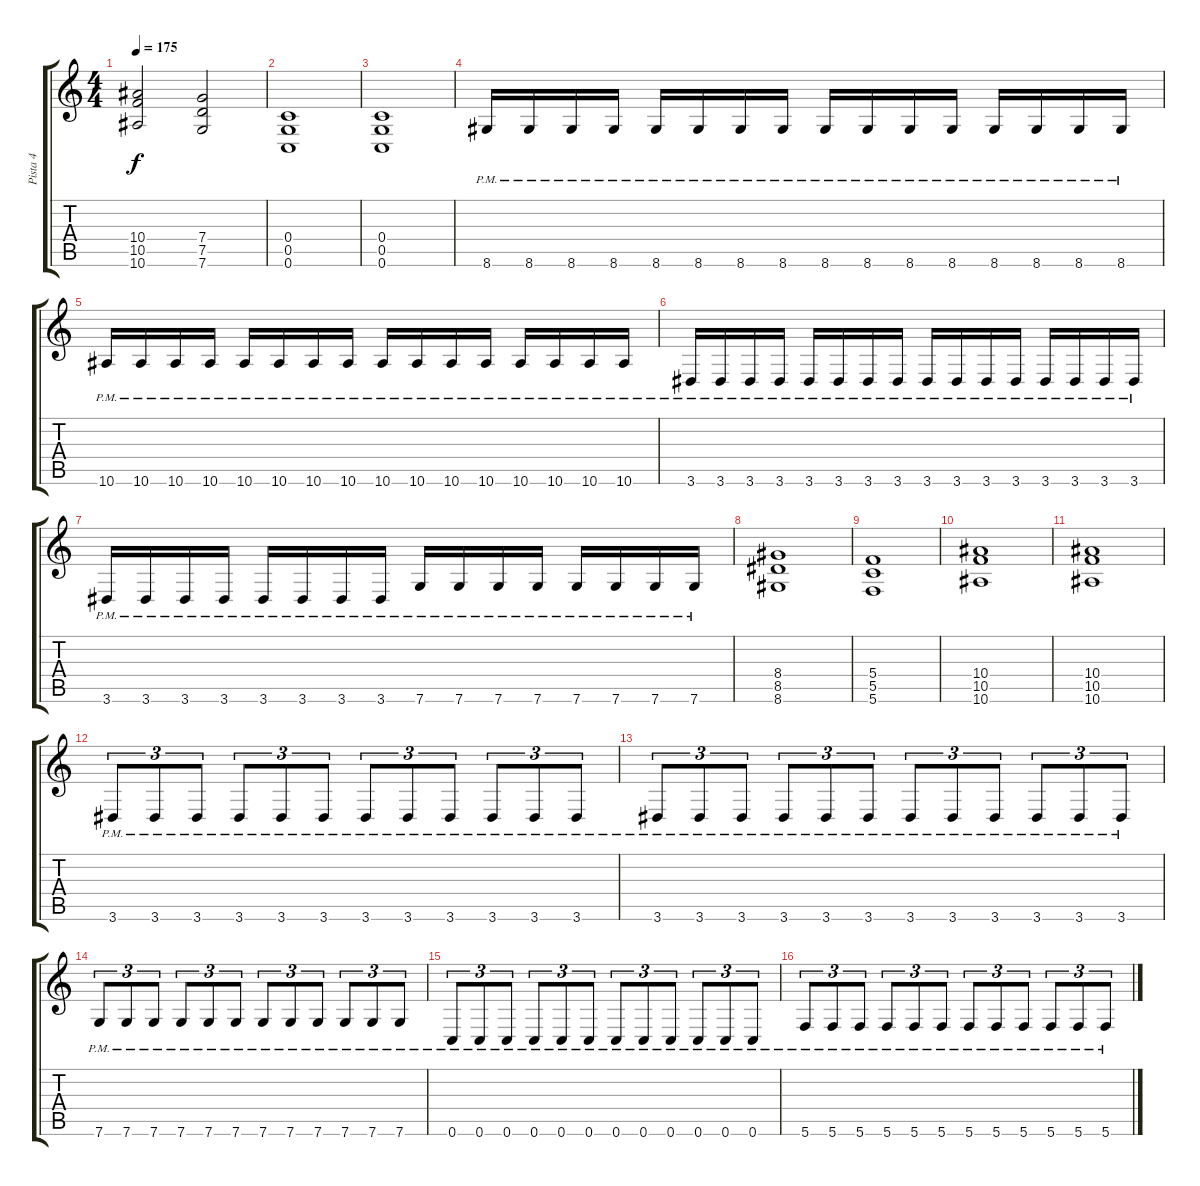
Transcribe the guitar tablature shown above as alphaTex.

\track ("Pista 4" "Pista 4") {instrument distortionguitar}
\staff {score tabs}
\tuning (E4 C4 G3 C3 G2 C2) {hide}
\ts (4 4)
\tempo 175
\clef g2
\ks c
(10.4 10.5 10.6).2{dy f} (7.4 7.5 7.6).2 |
(0.4 0.5 0.6).1 |
(0.4 0.5 0.6).1 |
8.6{pm}.16 8.6{pm}.16 8.6{pm}.16 8.6{pm}.16 8.6{pm}.16 8.6{pm}.16 8.6{pm}.16 8.6{pm}.16 8.6{pm}.16 8.6{pm}.16 8.6{pm}.16 8.6{pm}.16 8.6{pm}.16 8.6{pm}.16 8.6{pm}.16 8.6{pm}.16 |
10.6{pm}.16 10.6{pm}.16 10.6{pm}.16 10.6{pm}.16 10.6{pm}.16 10.6{pm}.16 10.6{pm}.16 10.6{pm}.16 10.6{pm}.16 10.6{pm}.16 10.6{pm}.16 10.6{pm}.16 10.6{pm}.16 10.6{pm}.16 10.6{pm}.16 10.6{pm}.16 |
3.6{pm}.16 3.6{pm}.16 3.6{pm}.16 3.6{pm}.16 3.6{pm}.16 3.6{pm}.16 3.6{pm}.16 3.6{pm}.16 3.6{pm}.16 3.6{pm}.16 3.6{pm}.16 3.6{pm}.16 3.6{pm}.16 3.6{pm}.16 3.6{pm}.16 3.6{pm}.16 |
3.6{pm}.16 3.6{pm}.16 3.6{pm}.16 3.6{pm}.16 3.6{pm}.16 3.6{pm}.16 3.6{pm}.16 3.6{pm}.16 7.6{pm}.16 7.6{pm}.16 7.6{pm}.16 7.6{pm}.16 7.6{pm}.16 7.6{pm}.16 7.6{pm}.16 7.6{pm}.16 |
(8.4 8.5 8.6).1 |
(5.4 5.5 5.6).1 |
(10.4 10.5 10.6).1 |
(10.4 10.5 10.6).1 |
3.6{pm}.8{tu (3 2)} 3.6{pm}.8{tu (3 2)} 3.6{pm}.8{tu (3 2)} 3.6{pm}.8{tu (3 2)} 3.6{pm}.8{tu (3 2)} 3.6{pm}.8{tu (3 2)} 3.6{pm}.8{tu (3 2)} 3.6{pm}.8{tu (3 2)} 3.6{pm}.8{tu (3 2)} 3.6{pm}.8{tu (3 2)} 3.6{pm}.8{tu (3 2)} 3.6{pm}.8{tu (3 2)} |
3.6{pm}.8{tu (3 2)} 3.6{pm}.8{tu (3 2)} 3.6{pm}.8{tu (3 2)} 3.6{pm}.8{tu (3 2)} 3.6{pm}.8{tu (3 2)} 3.6{pm}.8{tu (3 2)} 3.6{pm}.8{tu (3 2)} 3.6{pm}.8{tu (3 2)} 3.6{pm}.8{tu (3 2)} 3.6{pm}.8{tu (3 2)} 3.6{pm}.8{tu (3 2)} 3.6{pm}.8{tu (3 2)} |
7.6{pm}.8{tu (3 2)} 7.6{pm}.8{tu (3 2)} 7.6{pm}.8{tu (3 2)} 7.6{pm}.8{tu (3 2)} 7.6{pm}.8{tu (3 2)} 7.6{pm}.8{tu (3 2)} 7.6{pm}.8{tu (3 2)} 7.6{pm}.8{tu (3 2)} 7.6{pm}.8{tu (3 2)} 7.6{pm}.8{tu (3 2)} 7.6{pm}.8{tu (3 2)} 7.6{pm}.8{tu (3 2)} |
0.6{pm}.8{tu (3 2)} 0.6{pm}.8{tu (3 2)} 0.6{pm}.8{tu (3 2)} 0.6{pm}.8{tu (3 2)} 0.6{pm}.8{tu (3 2)} 0.6{pm}.8{tu (3 2)} 0.6{pm}.8{tu (3 2)} 0.6{pm}.8{tu (3 2)} 0.6{pm}.8{tu (3 2)} 0.6{pm}.8{tu (3 2)} 0.6{pm}.8{tu (3 2)} 0.6{pm}.8{tu (3 2)} |
5.6{pm}.8{tu (3 2)} 5.6{pm}.8{tu (3 2)} 5.6{pm}.8{tu (3 2)} 5.6{pm}.8{tu (3 2)} 5.6{pm}.8{tu (3 2)} 5.6{pm}.8{tu (3 2)} 5.6{pm}.8{tu (3 2)} 5.6{pm}.8{tu (3 2)} 5.6{pm}.8{tu (3 2)} 5.6{pm}.8{tu (3 2)} 5.6{pm}.8{tu (3 2)} 5.6{pm}.8{tu (3 2)}
